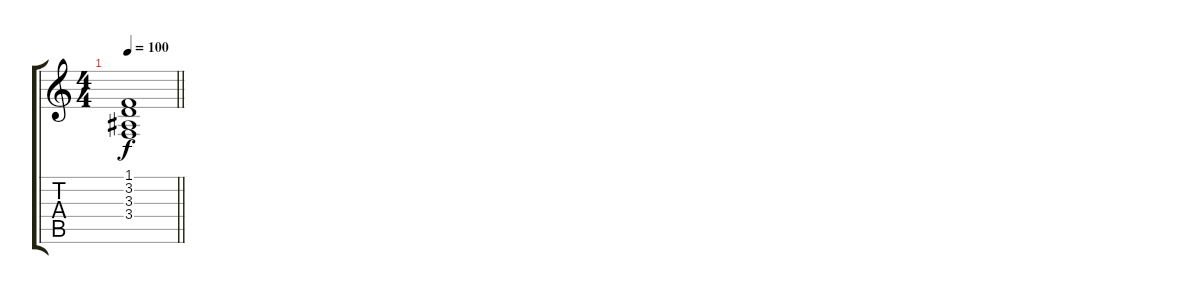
\track "" {instrument pad2warm}
\staff {score tabs}
\tuning (E4 B3 G3 D3 A2 E2) {hide}
\ts (4 4)
\tempo 100
\clef g2
\barLineRight lightlight
\ks c
(1.1 3.2 3.3 3.4).1{dy f}
